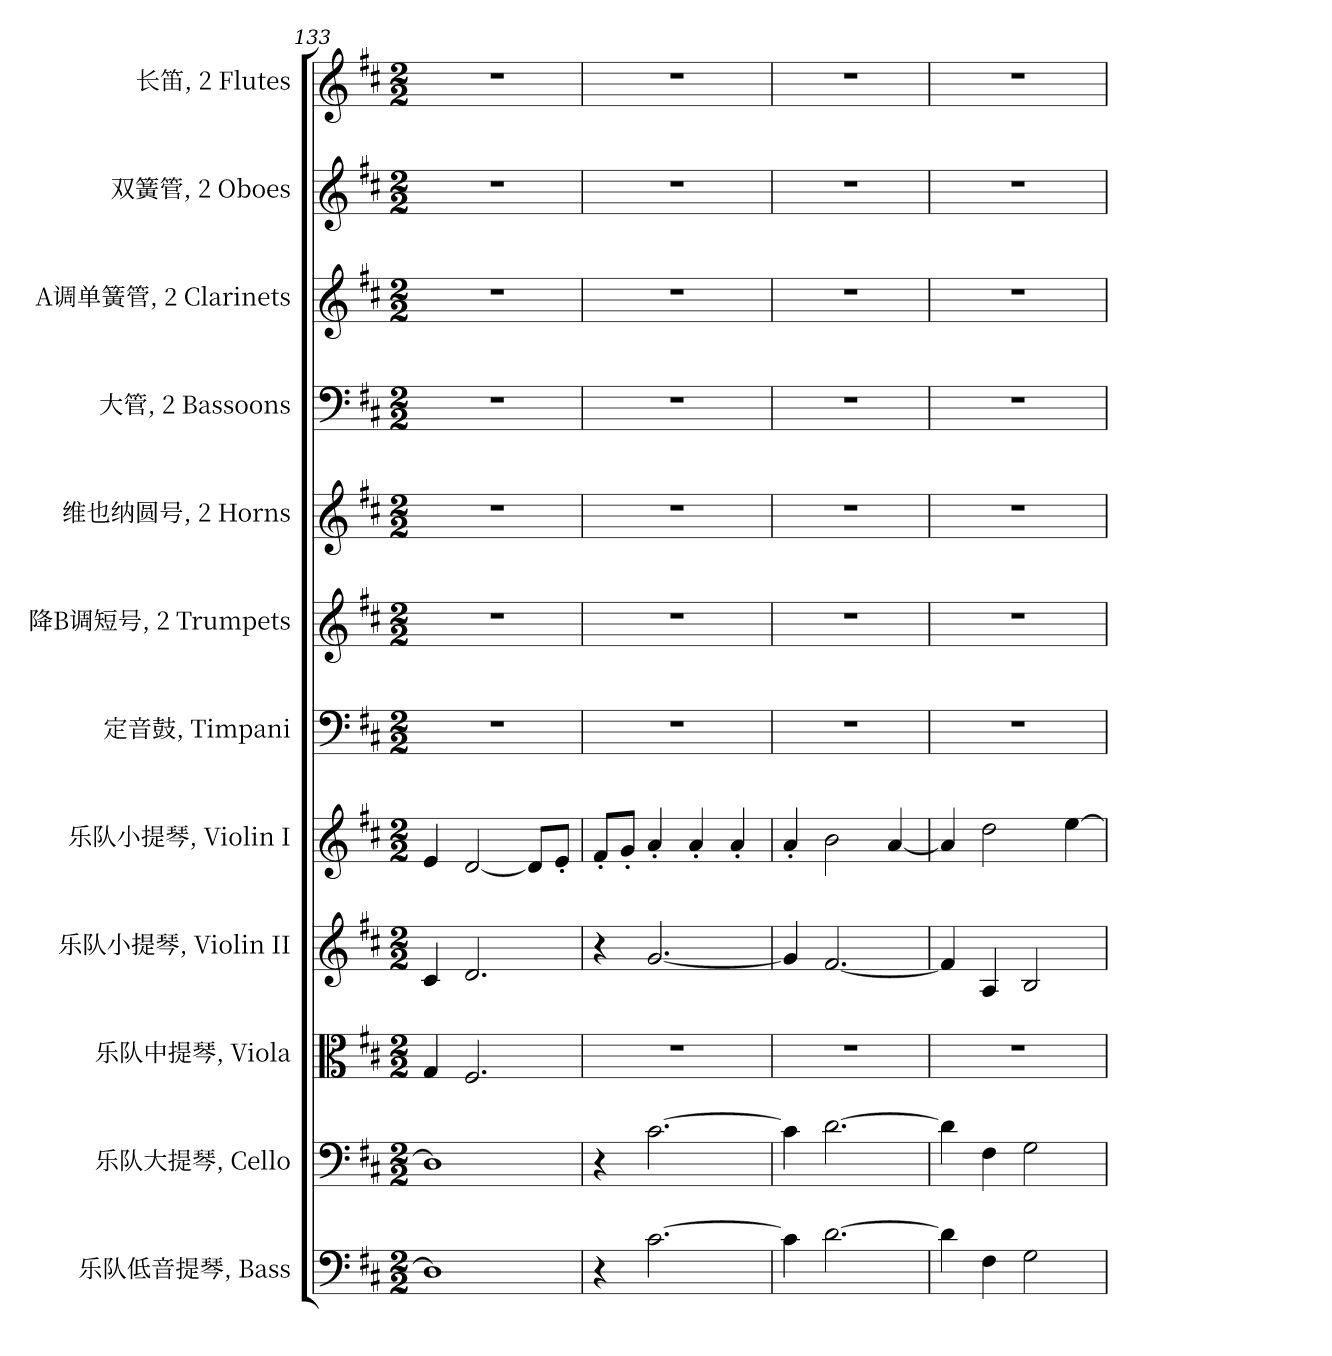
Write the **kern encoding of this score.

**kern	**kern	**kern	**kern	**kern	**kern	**kern	**kern	**kern	**kern	**kern	**kern
*part12	*part11	*part10	*part9	*part8	*part7	*part6	*part5	*part4	*part3	*part2	*part1
*staff12	*staff11	*staff10	*staff9	*staff8	*staff7	*staff6	*staff5	*staff4	*staff3	*staff2	*staff1
*I"乐队低音提琴, Bass	*I"乐队大提琴, Cello	*I"乐队中提琴, Viola	*I"乐队小提琴, Violin II	*I"乐队小提琴, Violin I	*I"定音鼓, Timpani	*I"降B调短号, 2 Trumpets	*I"维也纳圆号, 2 Horns	*I"大管, 2 Bassoons	*I"A调单簧管, 2 Clarinets	*I"双簧管, 2 Oboes	*I"长笛, 2 Flutes
*	*	*	*	*	*I'Timp.	*	*	*I'Bsn.	*I'A Cl.	*I'Ob.	*I'Fl.
*clefF4	*clefF4	*clefC3	*clefG2	*clefG2	*clefF4	*clefG2	*clefG2	*clefF4	*clefG2	*clefG2	*clefG2
*ITrd7c12	*	*	*	*	*	*ITrd1c2	*ITrd4c7	*	*ITrd2c3	*	*
*k[f#c#]	*k[f#c#]	*k[f#c#]	*k[f#c#]	*k[f#c#]	*k[f#c#]	*k[]	*k[f#]	*k[f#c#]	*k[f#c#g#d#a#]	*k[f#c#]	*k[f#c#]
*M2/2	*M2/2	*M2/2	*M2/2	*M2/2	*M2/2	*M2/2	*M2/2	*M2/2	*M2/2	*M2/2	*M2/2
=133	=133	=133	=133	=133	=133	=133	=133	=133	=133	=133	=133
1DD]	1D]	4G/	4c#/	4e/	1r	1r	1r	1r	1r	1r	1r
.	.	2.F#/	2.d/	[2d/	.	.	.	.	.	.	.
.	.	.	.	8d/L]	.	.	.	.	.	.	.
.	.	.	.	8e'/J	.	.	.	.	.	.	.
=134	=134	=134	=134	=134	=134	=134	=134	=134	=134	=134	=134
4r	4r	1r	4r	8f#'/L	1r	1r	1r	1r	1r	1r	1r
.	.	.	.	8g'/J	.	.	.	.	.	.	.
[2.C#\	[2.c#\	.	[2.g/	4a'/	.	.	.	.	.	.	.
.	.	.	.	4a'/	.	.	.	.	.	.	.
.	.	.	.	4a'/	.	.	.	.	.	.	.
!!LO:PB:g=z
=135	=135	=135	=135	=135	=135	=135	=135	=135	=135	=135	=135
4C#\]	4c#\]	1r	4g/]	4a'/	1r	1r	1r	1r	1r	1r	1r
[2.D\	[2.d\	.	[2.f#/	2b\	.	.	.	.	.	.	.
.	.	.	.	[4a/	.	.	.	.	.	.	.
=136	=136	=136	=136	=136	=136	=136	=136	=136	=136	=136	=136
4D\]	4d\]	1r	4f#/]	4a/]	1r	1r	1r	1r	1r	1r	1r
4FF#\	4F#\	.	4A/	2dd\	.	.	.	.	.	.	.
2GG\	2G\	.	2B/	.	.	.	.	.	.	.	.
.	.	.	.	[4ee\	.	.	.	.	.	.	.
=	=	=	=	=	=	=	=	=	=	=	=
*-	*-	*-	*-	*-	*-	*-	*-	*-	*-	*-	*-
